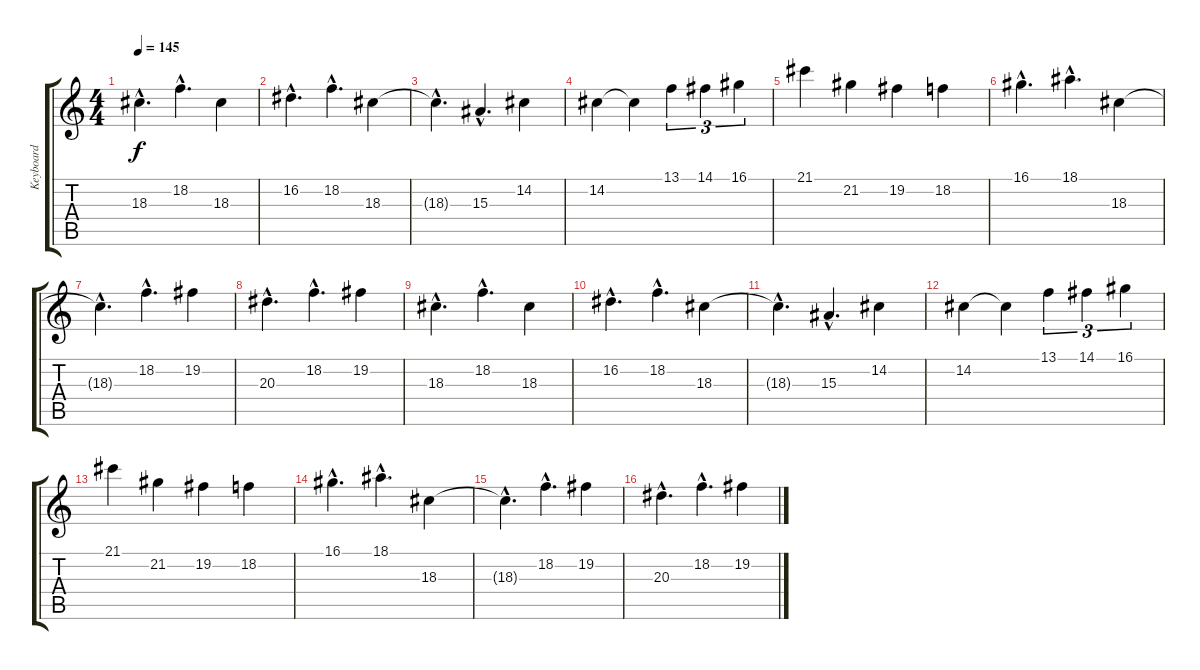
\track ("Keyboard" "Keyboard") {instrument stringensemble1}
\staff {score tabs}
\tuning (E4 B3 G3 D3 A2 E2) {hide}
\ts (4 4)
\tempo 145
\clef g2
\ks c
18.3{hac}.4{d dy f} 18.2{hac}.4{d} 18.3.4 |
16.2{hac}.4{d} 18.2{hac}.4{d} 18.3.4 |
18.3{hac t}.4{d} 15.3{hac}.4{d} 14.2.4 |
14.2.4 14.2{t}.4 13.1.4{tu (3 2)} 14.1.4{tu (3 2)} 16.1.4{tu (3 2)} |
21.1.4 21.2.4 19.2.4 18.2.4 |
16.1{hac}.4{d} 18.1{hac}.4{d} 18.3.4 |
18.3{hac t}.4{d} 18.2{hac}.4{d} 19.2.4 |
20.3{hac}.4{d} 18.2{hac}.4{d} 19.2.4 |
18.3{hac}.4{d} 18.2{hac}.4{d} 18.3.4 |
16.2{hac}.4{d} 18.2{hac}.4{d} 18.3.4 |
18.3{hac t}.4{d} 15.3{hac}.4{d} 14.2.4 |
14.2.4 14.2{t}.4 13.1.4{tu (3 2)} 14.1.4{tu (3 2)} 16.1.4{tu (3 2)} |
21.1.4 21.2.4 19.2.4 18.2.4 |
16.1{hac}.4{d} 18.1{hac}.4{d} 18.3.4 |
18.3{hac t}.4{d} 18.2{hac}.4{d} 19.2.4 |
20.3{hac}.4{d} 18.2{hac}.4{d} 19.2.4
